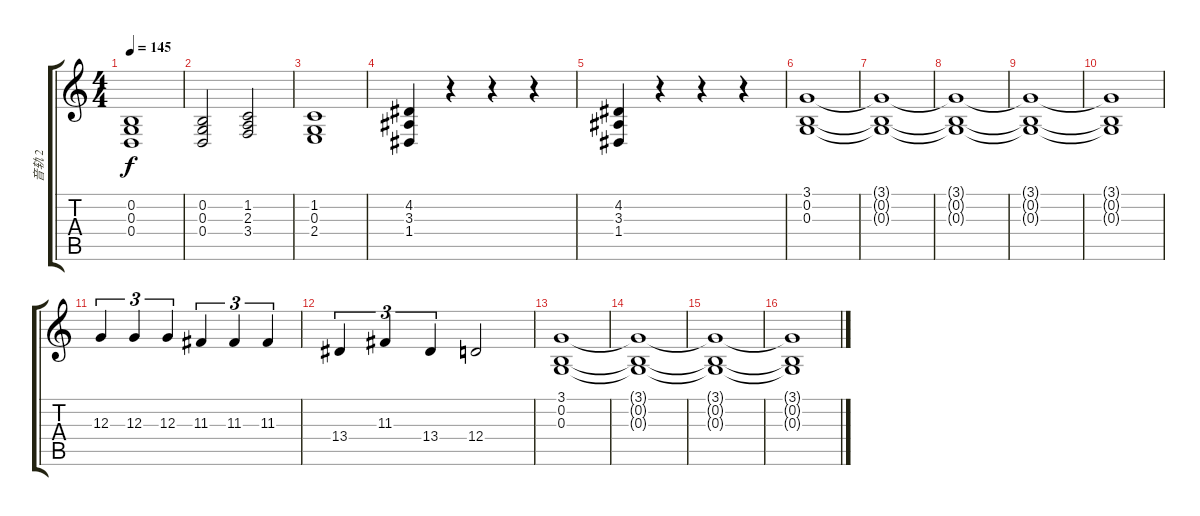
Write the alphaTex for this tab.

\track ("音轨 2" "音轨 2") {instrument stringensemble1}
\staff {score tabs}
\tuning (E4 B3 G3 D3 A2 E2) {hide}
\ts (4 4)
\tempo 145
\clef g2
\ks c
(0.2 0.3 0.4).1{dy f} |
(0.2 0.3 0.4).2 (1.2 2.3 3.4).2 |
(1.2 0.3 2.4).1 |
(4.2 3.3 1.4).4 r.4 r.4 r.4 |
(4.2 3.3 1.4).4 r.4 r.4 r.4 |
(3.1 0.2 0.3).1 |
(3.1{t} 0.2{t} 0.3{t}).1 |
(3.1{t} 0.2{t} 0.3{t}).1 |
(3.1{t} 0.2{t} 0.3{t}).1 |
(3.1{t} 0.2{t} 0.3{t}).1 |
12.3.4{tu (3 2)} 12.3.4{tu (3 2)} 12.3.4{tu (3 2)} 11.3.4{tu (3 2)} 11.3.4{tu (3 2)} 11.3.4{tu (3 2)} |
13.4.4{tu (3 2)} 11.3.4{tu (3 2)} 13.4.4{tu (3 2)} 12.4.2 |
(3.1 0.2 0.3).1 |
(3.1{t} 0.2{t} 0.3{t}).1 |
(3.1{t} 0.2{t} 0.3{t}).1 |
(3.1{t} 0.2{t} 0.3{t}).1
